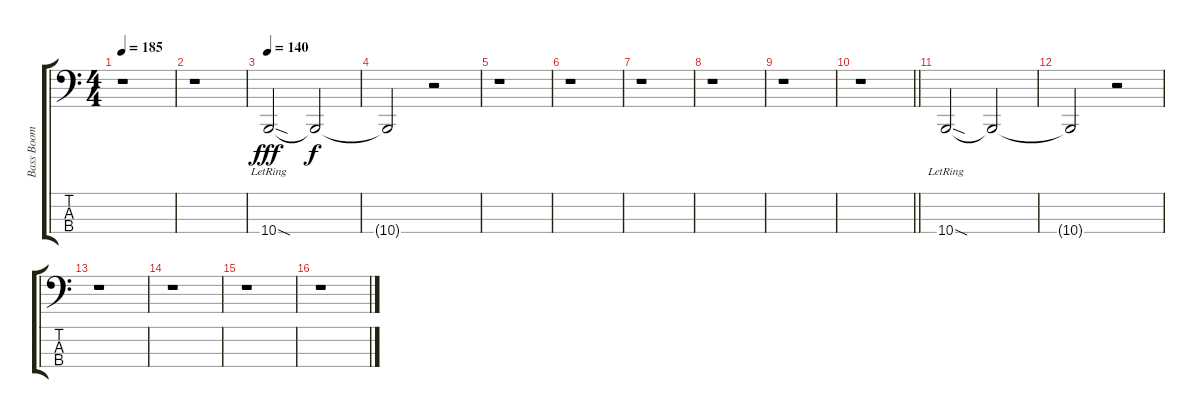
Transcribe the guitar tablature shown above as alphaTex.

\track ("Bass Boom" "Bass Boom") {instrument lead2sawtooth}
\staff {score tabs}
\tuning (Gb2 Db2 Ab1 Db1) {hide}
\ts (4 4)
\tempo 185
\clef f4
\ks c
r.1{dy f} |
r.1 |
\tempo 140
10.4{sod lr}.2{dy fff} 10.4{t}.2{dy f} |
10.4{t}.2 r.2 |
r.1 |
r.1 |
r.1 |
r.1 |
r.1 |
\barLineRight lightlight
r.1 |
10.4{sod lr}.2 10.4{t}.2 |
10.4{t}.2 r.2 |
r.1 |
r.1 |
r.1 |
r.1
